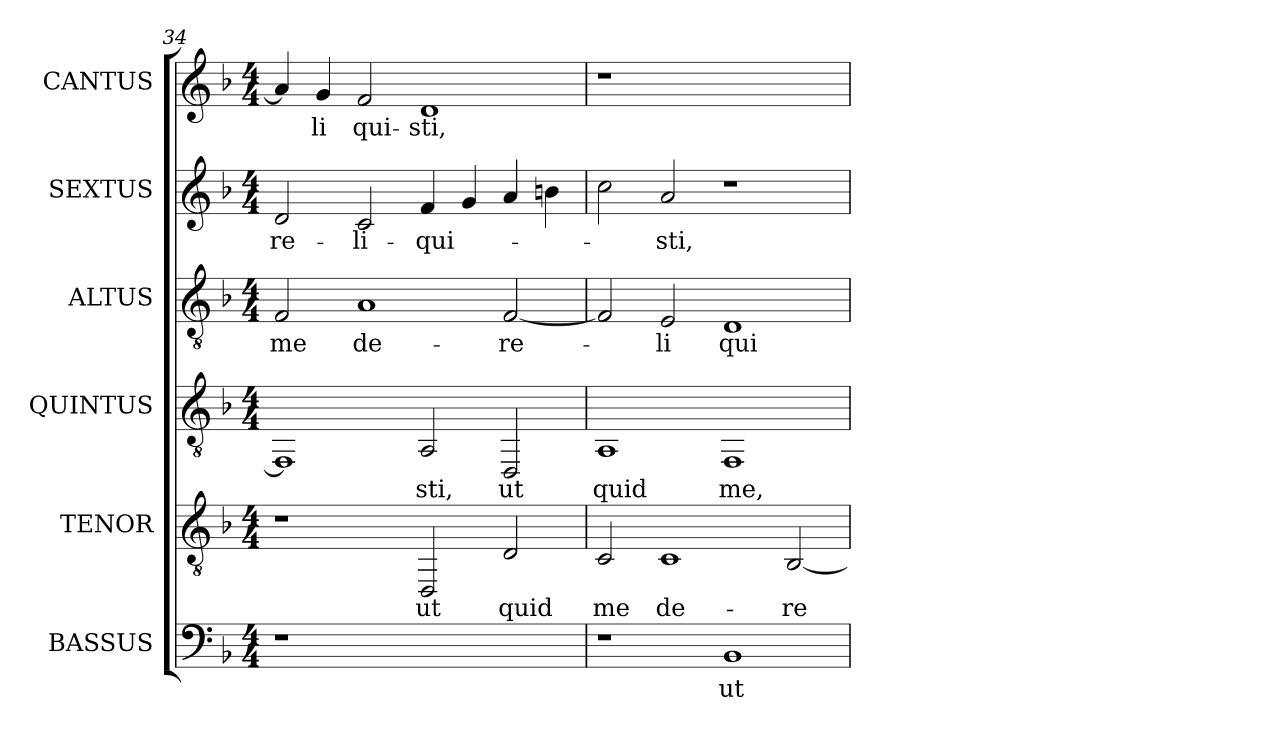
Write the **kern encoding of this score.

**kern	**text	**kern	**text	**kern	**text	**kern	**text	**kern	**text	**kern	**text
*part6	*part6	*part5	*part5	*part4	*part4	*part3	*part3	*part2	*part2	*part1	*part1
*staff6	*staff6	*staff5	*staff5	*staff4	*staff4	*staff3	*staff3	*staff2	*staff2	*staff1	*staff1
*I"BASSUS	*	*I"TENOR	*	*I"QUINTUS	*	*I"ALTUS	*	*I"SEXTUS	*	*I"CANTUS	*
*I'B.	*	*I'T.	*	*I'Q.	*	*I'A.	*	*I'S.	*	*I'C.	*
!!LO:PB:g=z
*clefF4	*	*clefGv2	*	*clefGv2	*	*clefGv2	*	*clefG2	*	*clefG2	*
*k[b-]	*	*k[b-]	*	*k[b-]	*	*k[b-]	*	*k[b-]	*	*k[b-]	*
*d:	*	*d:	*	*d:	*	*d:	*	*d:	*	*d:	*
*M4/4	*	*M4/4	*	*M4/4	*	*M4/4	*	*M4/4	*	*M4/4	*
=34	=34	=34	=34	=34	=34	=34	=34	=34	=34	=34	=34
!LO:N:vis=1	!	!	!	!	!	!	!	!	!	!	!
!	!	!	!	!	!	!	!LO:LY:b:color=#000000	!	!	!	!
!	!	!	!	!	!	!	!	!	!LO:LY:b:color=#000000	!	!
1r	.	1r	.	1FFi]	.	2Fi/	me	2di/	-re-	4ai/]	.
!	!	!	!	!	!	!	!	!	!	!	!LO:LY:b:color=#000000
.	.	.	.	.	.	.	.	.	.	4gi/	-li
!	!	!	!	!	!	!	!LO:LY:b:color=#000000	!	!	!	!
!	!	!	!	!	!	!	!	!	!LO:LY:b:color=#000000	!	!
!	!	!	!	!	!	!	!	!	!	!	!LO:LY:b:color=#000000
.	.	.	.	.	.	1Ai	de-	2ci/	-li-	2fi/	qui-
!	!	!	!LO:LY:b:color=#000000	!	!	!	!	!	!	!	!
!	!	!	!	!	!LO:LY:b:color=#000000	!	!	!	!	!	!
!	!	!	!	!	!	!	!	!	!LO:LY:b:color=#000000	!	!
!	!	!	!	!	!	!	!	!	!	!	!LO:LY:b:color=#000000
1ryy	.	2DDi/	ut	2AAi/	-sti,	.	.	4fi/	-qui-	1di	-sti,
.	.	.	.	.	.	.	.	4gi/	.	.	.
!	!	!	!LO:LY:b:color=#000000	!	!	!	!	!	!	!	!
!	!	!	!	!	!LO:LY:b:color=#000000	!	!	!	!	!	!
!	!	!	!	!	!	!	!LO:LY:b:color=#000000	!	!	!	!
.	.	2Di/	quid	2DDi/	ut	[<2Fi/	-re-	4ai/	.	.	.
.	.	.	.	.	.	.	.	4bni\	.	.	.
=35	=35	=35	=35	=35	=35	=35	=35	=35	=35	=35	=35
!	!	!	!LO:LY:b:color=#000000	!	!	!	!	!	!	!	!
!	!	!	!	!	!LO:LY:b:color=#000000	!	!	!	!	!LO:N:vis=1	!
1r	.	2Ci/	me	1AAi	quid	2Fi/]	.	2cci\	.	1r	.
!	!	!	!LO:LY:b:color=#000000	!	!	!	!	!	!	!	!
!	!	!	!	!	!	!	!LO:LY:b:color=#000000	!	!	!	!
!	!	!	!	!	!	!	!	!	!LO:LY:b:color=#000000	!	!
.	.	1Ci	de-	.	.	2Ei/	-li	2ai/	-sti,	.	.
!	!LO:LY:b:color=#000000	!	!	!	!	!	!	!	!	!	!
!	!	!	!	!	!LO:LY:b:color=#000000	!	!	!	!	!	!
!	!	!	!	!	!	!	!LO:LY:b:color=#000000	!	!	!	!
1BB-i	ut	.	.	1FFi	me,	1Di	qui-	1r	.	1ryy	.
!	!	!	!LO:LY:b:color=#000000	!	!	!	!	!	!	!	!
.	.	[<2BB-i/	-re-	.	.	.	.	.	.	.	.
=	=	=	=	=	=	=	=	=	=	=	=
*-	*-	*-	*-	*-	*-	*-	*-	*-	*-	*-	*-
